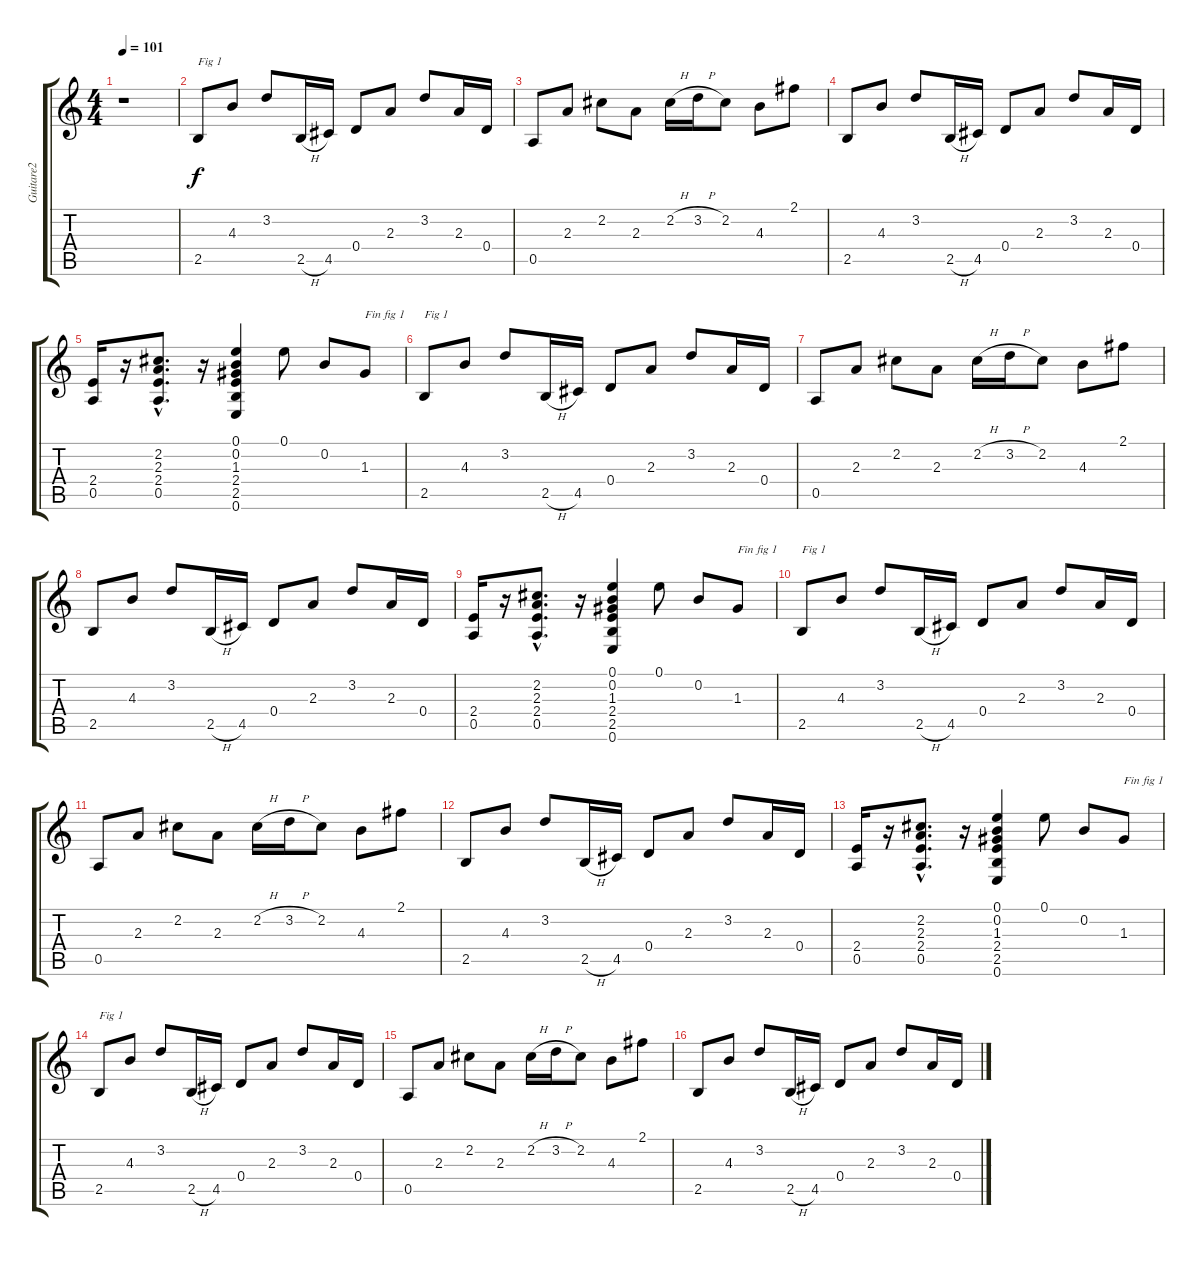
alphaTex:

\track ("Guitare2" "Guitare2") {instrument acousticguitarnylon}
\staff {score tabs}
\tuning (E4 B3 G3 D3 A2 E2) {hide}
\ts (4 4)
\tempo 101
\clef g2
\ks c
r.1{dy f instrument acousticguitarnylon} |
2.5.8{txt "Fig 1"} 4.3.8 3.2.8 2.5{h}.16 4.5.16 0.4.8 2.3.8 3.2.8 2.3.16 0.4.16 |
0.5.8 2.3.8 2.2.8 2.3.8 2.2{h}.16 3.2{h}.16 2.2.8 4.3.8 2.1.8 |
2.5.8 4.3.8 3.2.8 2.5{h}.16 4.5.16 0.4.8 2.3.8 3.2.8 2.3.16 0.4.16 |
(2.4 0.5).16 r.16 (2.2{hac} 2.3{hac} 2.4{hac} 0.5{hac}).8{d} r.16 (0.1 0.2 1.3 2.4 2.5 0.6).4 0.1.8 0.2.8 1.3.8{txt "Fin fig 1"} |
2.5.8{txt "Fig 1"} 4.3.8 3.2.8 2.5{h}.16 4.5.16 0.4.8 2.3.8 3.2.8 2.3.16 0.4.16 |
0.5.8 2.3.8 2.2.8 2.3.8 2.2{h}.16 3.2{h}.16 2.2.8 4.3.8 2.1.8 |
2.5.8 4.3.8 3.2.8 2.5{h}.16 4.5.16 0.4.8 2.3.8 3.2.8 2.3.16 0.4.16 |
(2.4 0.5).16 r.16 (2.2{hac} 2.3{hac} 2.4{hac} 0.5{hac}).8{d} r.16 (0.1 0.2 1.3 2.4 2.5 0.6).4 0.1.8 0.2.8 1.3.8{txt "Fin fig 1"} |
2.5.8{txt "Fig 1"} 4.3.8 3.2.8 2.5{h}.16 4.5.16 0.4.8 2.3.8 3.2.8 2.3.16 0.4.16 |
0.5.8 2.3.8 2.2.8 2.3.8 2.2{h}.16 3.2{h}.16 2.2.8 4.3.8 2.1.8 |
2.5.8 4.3.8 3.2.8 2.5{h}.16 4.5.16 0.4.8 2.3.8 3.2.8 2.3.16 0.4.16 |
(2.4 0.5).16 r.16 (2.2{hac} 2.3{hac} 2.4{hac} 0.5{hac}).8{d} r.16 (0.1 0.2 1.3 2.4 2.5 0.6).4 0.1.8 0.2.8 1.3.8{txt "Fin fig 1"} |
2.5.8{txt "Fig 1"} 4.3.8 3.2.8 2.5{h}.16 4.5.16 0.4.8 2.3.8 3.2.8 2.3.16 0.4.16 |
0.5.8 2.3.8 2.2.8 2.3.8 2.2{h}.16 3.2{h}.16 2.2.8 4.3.8 2.1.8 |
2.5.8 4.3.8 3.2.8 2.5{h}.16 4.5.16 0.4.8 2.3.8 3.2.8 2.3.16 0.4.16
